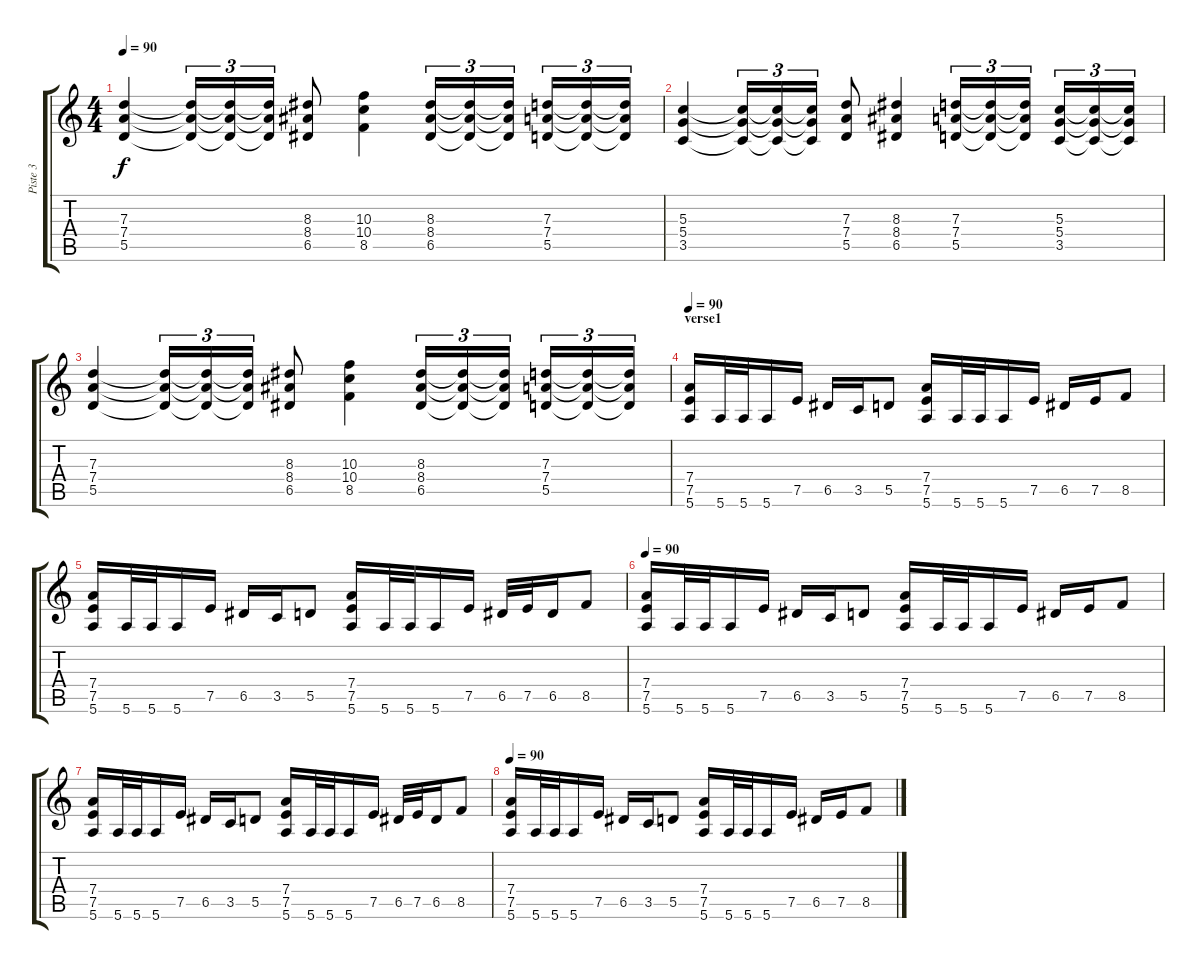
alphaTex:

\track ("Piste 3" "Piste 3") {instrument distortionguitar}
\staff {score tabs}
\tuning (E4 B3 G3 D3 A2 E2) {hide}
\ts (4 4)
\tempo 90
\clef g2
\ks c
(7.3 7.4 5.5).4{dy f} (7.3{t} 7.4{t} 5.5{t}).16{tu (3 2)} (7.3{t} 7.4{t} 5.5{t}).16{tu (3 2)} (7.3{t} 7.4{t} 5.5{t}).16{tu (3 2)} (8.3 8.4 6.5).8 (10.3 10.4 8.5).4 (8.3 8.4 6.5).16{tu (3 2)} (8.3{t} 8.4{t} 6.5{t}).16{tu (3 2)} (8.3{t} 8.4{t} 6.5{t}).16{tu (3 2)} (7.3 7.4 5.5).16{tu (3 2)} (7.3{t} 7.4{t} 5.5{t}).16{tu (3 2)} (7.3{t} 7.4{t} 5.5{t}).16{tu (3 2)} |
(5.3 5.4 3.5).4 (5.3{t} 5.4{t} 3.5{t}).16{tu (3 2)} (5.3{t} 5.4{t} 3.5{t}).16{tu (3 2)} (5.3{t} 5.4{t} 3.5{t}).16{tu (3 2)} (7.3 7.4 5.5).8 (8.3 8.4 6.5).4 (7.3 7.4 5.5).16{tu (3 2)} (7.3{t} 7.4{t} 5.5{t}).16{tu (3 2)} (7.3{t} 7.4{t} 5.5{t}).16{tu (3 2)} (5.3 5.4 3.5).16{tu (3 2)} (5.3{t} 5.4{t} 3.5{t}).16{tu (3 2)} (5.3{t} 5.4{t} 3.5{t}).16{tu (3 2)} |
(7.3 7.4 5.5).4 (7.3{t} 7.4{t} 5.5{t}).16{tu (3 2)} (7.3{t} 7.4{t} 5.5{t}).16{tu (3 2)} (7.3{t} 7.4{t} 5.5{t}).16{tu (3 2)} (8.3 8.4 6.5).8 (10.3 10.4 8.5).4 (8.3 8.4 6.5).16{tu (3 2)} (8.3{t} 8.4{t} 6.5{t}).16{tu (3 2)} (8.3{t} 8.4{t} 6.5{t}).16{tu (3 2)} (7.3 7.4 5.5).16{tu (3 2)} (7.3{t} 7.4{t} 5.5{t}).16{tu (3 2)} (7.3{t} 7.4{t} 5.5{t}).16{tu (3 2)} |
\section ("" "verse1")
\tempo 90
(7.4 7.5 5.6).16 5.6.32 5.6.32 5.6.16 7.5.16 6.5.16 3.5.16 5.5.8 (7.4 7.5 5.6).16 5.6.32 5.6.32 5.6.16 7.5.16 6.5.16 7.5.16 8.5.8 |
(7.4 7.5 5.6).16 5.6.32 5.6.32 5.6.16 7.5.16 6.5.16 3.5.16 5.5.8 (7.4 7.5 5.6).16 5.6.32 5.6.32 5.6.16 7.5.16 6.5.32 7.5.32 6.5.16 8.5.8 |
\tempo 90
(7.4 7.5 5.6).16 5.6.32 5.6.32 5.6.16 7.5.16 6.5.16 3.5.16 5.5.8 (7.4 7.5 5.6).16 5.6.32 5.6.32 5.6.16 7.5.16 6.5.16 7.5.16 8.5.8 |
(7.4 7.5 5.6).16 5.6.32 5.6.32 5.6.16 7.5.16 6.5.16 3.5.16 5.5.8 (7.4 7.5 5.6).16 5.6.32 5.6.32 5.6.16 7.5.16 6.5.32 7.5.32 6.5.16 8.5.8 |
\tempo 90
(7.4 7.5 5.6).16 5.6.32 5.6.32 5.6.16 7.5.16 6.5.16 3.5.16 5.5.8 (7.4 7.5 5.6).16 5.6.32 5.6.32 5.6.16 7.5.16 6.5.16 7.5.16 8.5.8
